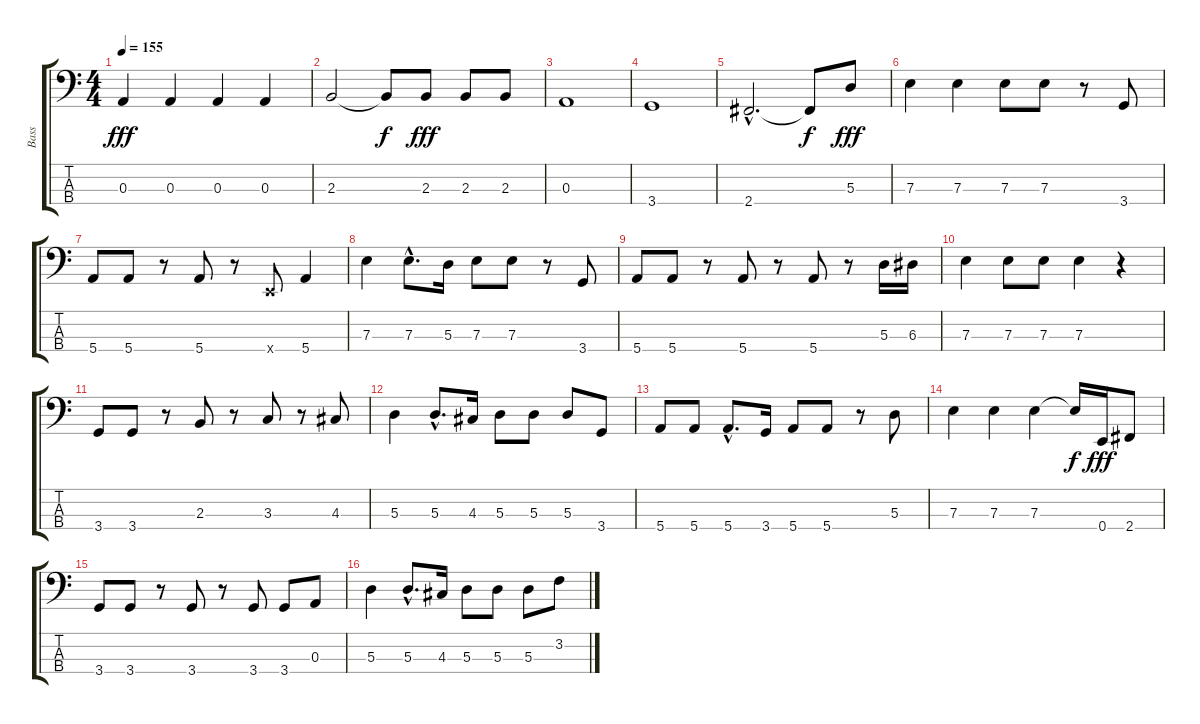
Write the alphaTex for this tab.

\track ("Bass" "Bass") {instrument electricbassfinger}
\staff {score tabs}
\tuning (G2 D2 A1 E1) {hide}
\ts (4 4)
\tempo 155
\clef f4
\ks c
0.3.4{dy fff} 0.3.4 0.3.4 0.3.4 |
2.3.2 2.3{t}.8{dy f} 2.3.8{dy fff} 2.3.8 2.3.8 |
0.3.1 |
3.4.1 |
2.4{hac}.2{d} 2.4{t}.8{dy f} 5.3.8{dy fff} |
7.3.4 7.3.4 7.3.8 7.3.8 r.8 3.4.8 |
5.4.8 5.4.8 r.8 5.4.8 r.8 0.4{x}.8 5.4.4 |
7.3.4 7.3{hac}.8{d} 5.3.16 7.3.8 7.3.8 r.8 3.4.8 |
5.4.8 5.4.8 r.8 5.4.8 r.8 5.4.8 r.8 5.3.16 6.3.16 |
7.3.4 7.3.8 7.3.8 7.3.4 r.4 |
3.4.8 3.4.8 r.8 2.3.8 r.8 3.3.8 r.8 4.3.8 |
5.3.4 5.3{hac}.8{d} 4.3.16 5.3.8 5.3.8 5.3.8 3.4.8 |
5.4.8 5.4.8 5.4{hac}.8{d} 3.4.16 5.4.8 5.4.8 r.8 5.3.8 |
7.3.4 7.3.4 7.3.4 7.3{t}.16{dy f} 0.4.16{dy fff} 2.4.8 |
3.4.8 3.4.8 r.8 3.4.8 r.8 3.4.8 3.4.8 0.3.8 |
5.3.4 5.3{hac}.8{d} 4.3.16 5.3.8 5.3.8 5.3.8 3.2.8
